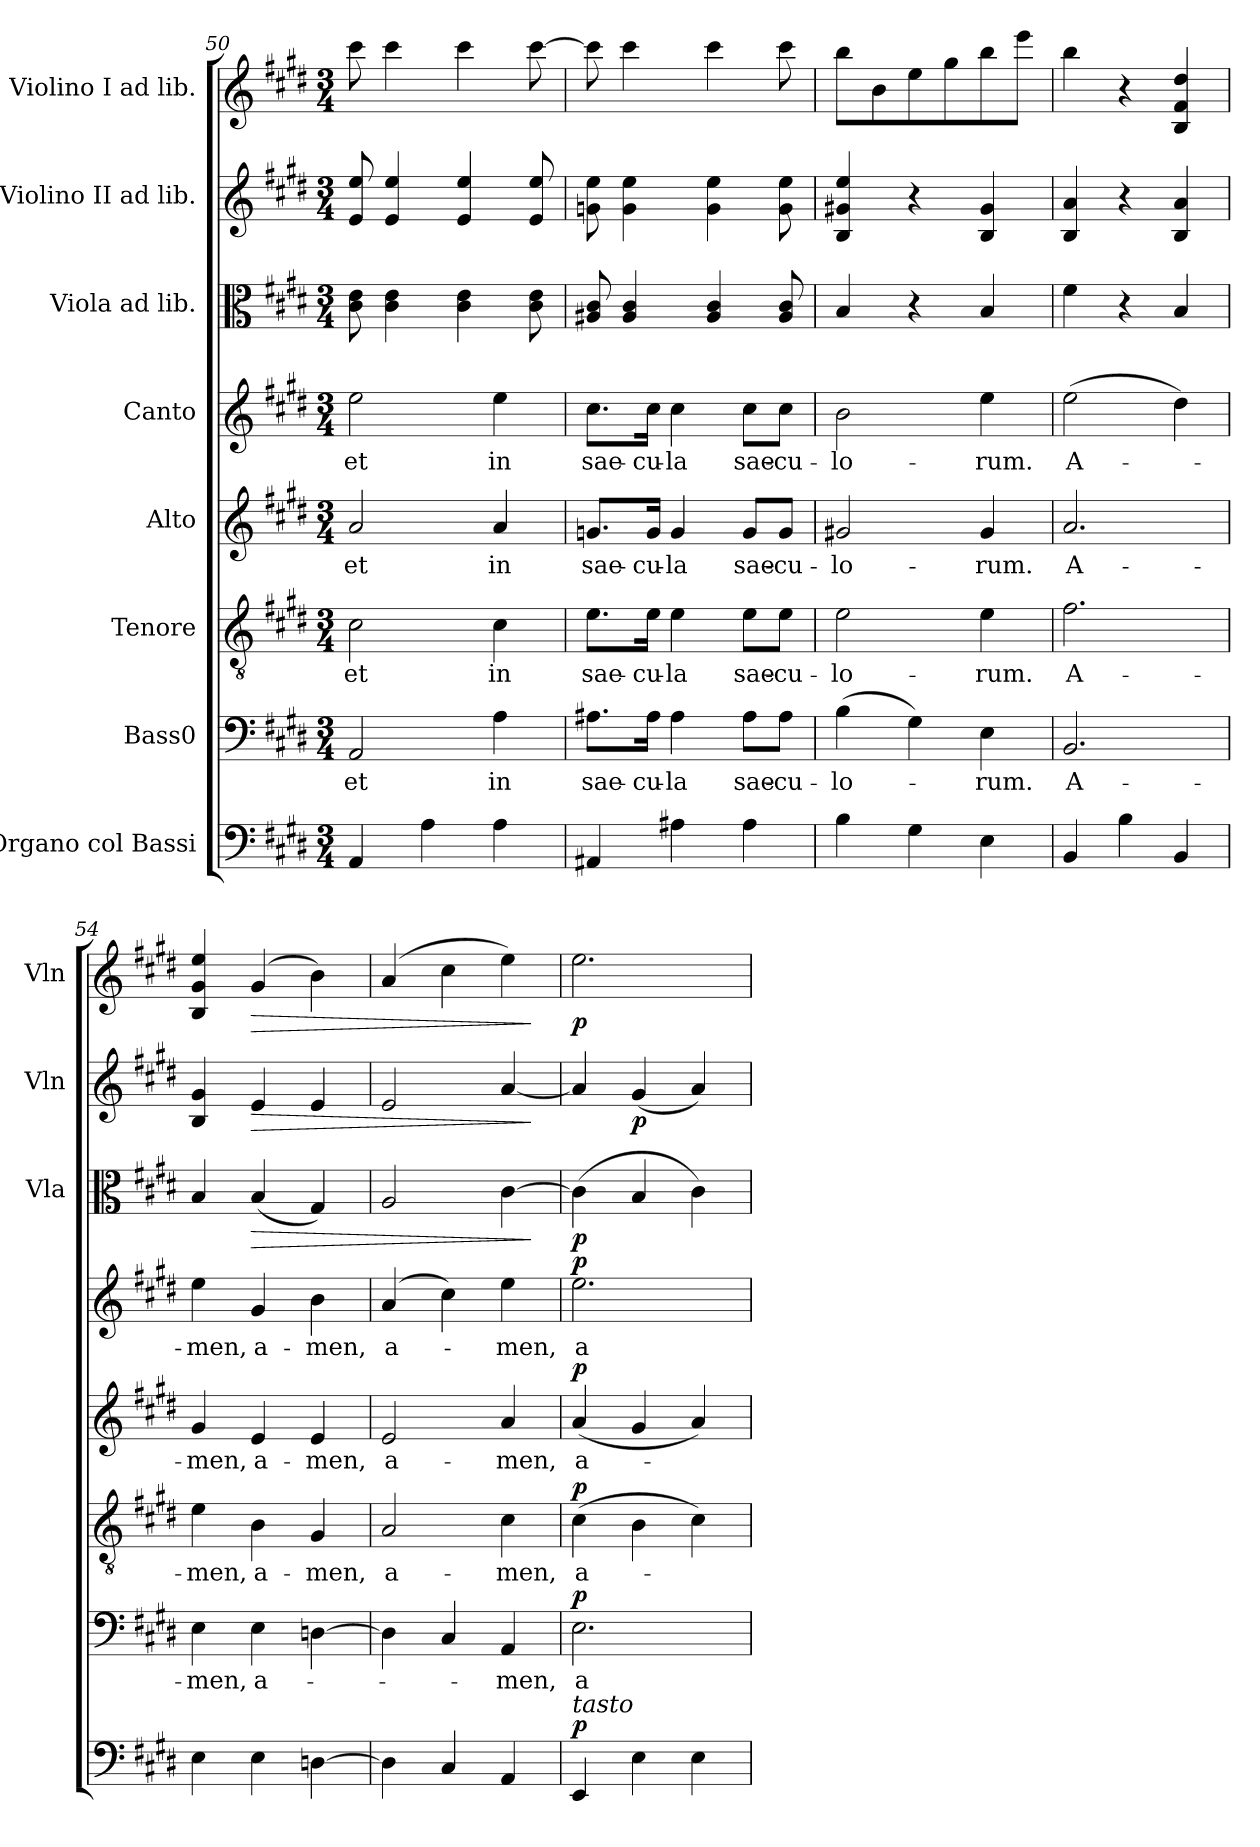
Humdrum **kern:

**kern	**dynam	**kern	**text	**dynam	**kern	**text	**dynam	**kern	**text	**dynam	**kern	**text	**dynam	**kern	**dynam	**kern	**dynam	**kern	**dynam
*part8	*part8	*part7	*part7	*part7	*part6	*part6	*part6	*part5	*part5	*part5	*part4	*part4	*part4	*part3	*part3	*part2	*part2	*part1	*part1
*staff8	*staff8	*staff7	*staff7	*staff7	*staff6	*staff6	*staff6	*staff5	*staff5	*staff5	*staff4	*staff4	*staff4	*staff3	*staff3	*staff2	*staff2	*staff1	*staff1
*I"Organo col Bassi	*	*I"Bass0	*	*	*I"Tenore	*	*	*I"Alto	*	*	*I"Canto	*	*	*I"Viola ad lib.	*	*I"Violino II ad lib.	*	*I"Violino I ad lib.	*
*	*	*	*	*	*	*	*	*	*	*	*	*	*	*I'Vla	*	*I'Vln	*	*I'Vln	*
*clefF4	*	*clefF4	*	*	*clefGv2	*	*	*clefG2	*	*	*clefG2	*	*	*clefC3	*	*clefG2	*	*clefG2	*
*k[f#c#g#d#]	*	*k[f#c#g#d#]	*	*	*k[f#c#g#d#]	*	*	*k[f#c#g#d#]	*	*	*k[f#c#g#d#]	*	*	*k[f#c#g#d#]	*	*k[f#c#g#d#]	*	*k[f#c#g#d#]	*
*M3/4	*	*M3/4	*	*	*M3/4	*	*	*M3/4	*	*	*M3/4	*	*	*M3/4	*	*M3/4	*	*M3/4	*
=50	=50	=50	=50	=50	=50	=50	=50	=50	=50	=50	=50	=50	=50	=50	=50	=50	=50	=50	=50
!	!	!	!LO:LY:b	!	!	!LO:LY:b	!	!	!LO:LY:b	!	!	!LO:LY:b	!	!	!	!	!	!	!
4AA/	.	2AA/	et	.	2c#\	et	.	2a/	et	.	2ee\	et	.	8c#\ 8e\	.	8e/ 8ee/	.	8ccc#\	.
.	.	.	.	.	.	.	.	.	.	.	.	.	.	4c#\ 4e\	.	4e/ 4ee/	.	4ccc#\	.
4A\	.	.	.	.	.	.	.	.	.	.	.	.	.	.	.	.	.	.	.
.	.	.	.	.	.	.	.	.	.	.	.	.	.	4c#\ 4e\	.	4e/ 4ee/	.	4ccc#\	.
!	!	!	!LO:LY:b	!	!	!LO:LY:b	!	!	!LO:LY:b	!	!	!LO:LY:b	!	!	!	!	!	!	!
4A\	.	4A\	in	.	4c#\	in	.	4a/	in	.	4ee\	in	.	.	.	.	.	.	.
.	.	.	.	.	.	.	.	.	.	.	.	.	.	8c#\ 8e\	.	8e/ 8ee/	.	[8ccc#\	.
=51	=51	=51	=51	=51	=51	=51	=51	=51	=51	=51	=51	=51	=51	=51	=51	=51	=51	=51	=51
!	!	!	!LO:LY:b	!	!	!LO:LY:b	!	!	!LO:LY:b	!	!	!LO:LY:b	!	!	!	!	!	!	!
4AA#X/	.	8.A#X\L	sae-	.	8.e\L	sae-	.	8.gn/L	sae-	.	8.cc#\L	sae-	.	8A#X/ 8c#/	.	8gn\ 8ee\	.	8ccc#\]	.
.	.	.	.	.	.	.	.	.	.	.	.	.	.	4A#/ 4c#/	.	4g\ 4ee\	.	4ccc#\	.
!	!	!	!LO:LY:b	!	!	!LO:LY:b	!	!	!LO:LY:b	!	!	!LO:LY:b	!	!	!	!	!	!	!
.	.	16A#\Jk	-cu-	.	16e\Jk	-cu-	.	16g/Jk	-cu-	.	16cc#\Jk	-cu-	.	.	.	.	.	.	.
!	!	!	!LO:LY:b	!	!	!LO:LY:b	!	!	!LO:LY:b	!	!	!LO:LY:b	!	!	!	!	!	!	!
4A#X\	.	4A#\	-la	.	4e\	-la	.	4g/	-la	.	4cc#\	-la	.	.	.	.	.	.	.
.	.	.	.	.	.	.	.	.	.	.	.	.	.	4A#/ 4c#/	.	4g\ 4ee\	.	4ccc#\	.
!	!	!	!LO:LY:b	!	!	!LO:LY:b	!	!	!LO:LY:b	!	!	!LO:LY:b	!	!	!	!	!	!	!
4A#\	.	8A#\L	sae-	.	8e\L	sae-	.	8g/L	sae-	.	8cc#\L	sae-	.	.	.	.	.	.	.
!	!	!	!LO:LY:b	!	!	!LO:LY:b	!	!	!LO:LY:b	!	!	!LO:LY:b	!	!	!	!	!	!	!
.	.	8A#\J	-cu-	.	8e\J	-cu-	.	8g/J	-cu-	.	8cc#\J	-cu-	.	8A#/ 8c#/	.	8g\ 8ee\	.	8ccc#\	.
!!LO:LB:g=z
=52	=52	=52	=52	=52	=52	=52	=52	=52	=52	=52	=52	=52	=52	=52	=52	=52	=52	=52	=52
!	!	!	!LO:LY:b	!	!	!LO:LY:b	!	!	!LO:LY:b	!	!	!LO:LY:b	!	!	!	!	!	!	!
4B\	.	(4B\	-lo-	.	2e\	-lo-	.	2g#X/	-lo-	.	2b\	-lo-	.	4B/	.	4B/ 4g#X/ 4ee/	.	8bb\L	.
.	.	.	.	.	.	.	.	.	.	.	.	.	.	.	.	.	.	8b\	.
4G#\	.	4G#\)	.	.	.	.	.	.	.	.	.	.	.	4r	.	4r	.	8ee\	.
.	.	.	.	.	.	.	.	.	.	.	.	.	.	.	.	.	.	8gg#\	.
!	!	!	!LO:LY:b	!	!	!LO:LY:b	!	!	!LO:LY:b	!	!	!LO:LY:b	!	!	!	!	!	!	!
4E\	.	4E\	-rum.	.	4e\	-rum.	.	4g#/	-rum.	.	4ee\	-rum.	.	4B/	.	4B/ 4g#/	.	8bb\	.
.	.	.	.	.	.	.	.	.	.	.	.	.	.	.	.	.	.	8eee\J	.
=53	=53	=53	=53	=53	=53	=53	=53	=53	=53	=53	=53	=53	=53	=53	=53	=53	=53	=53	=53
!	!	!	!LO:LY:b	!	!	!LO:LY:b	!	!	!LO:LY:b	!	!	!LO:LY:b	!	!	!	!	!	!	!
4BB/	.	2.BB/	A-	.	2.f#\	A-	.	2.a/	A-	.	(2ee\	A-	.	4f#\	.	4B/ 4a/	.	4bb\	.
4B\	.	.	.	.	.	.	.	.	.	.	.	.	.	4r	.	4r	.	4r	.
4BB/	.	.	.	.	.	.	.	.	.	.	4dd#\)	.	.	4B/	.	4B/ 4a/	.	4B/ 4f#/ 4dd#/	.
=54	=54	=54	=54	=54	=54	=54	=54	=54	=54	=54	=54	=54	=54	=54	=54	=54	=54	=54	=54
!	!	!	!LO:LY:b	!	!	!LO:LY:b	!	!	!LO:LY:b	!	!	!LO:LY:b	!	!	!	!	!	!	!
4E\	.	4E\	-men,	.	4e\	-men,	.	4g#/	-men,	.	4ee\	-men,	.	4B/	.	4B/ 4g#/	.	4B/ 4g#/ 4ee/	.
!	!	!	!LO:LY:b	!	!	!LO:LY:b	!	!	!LO:LY:b	!	!	!LO:LY:b	!	!	!LO:HP:b	!	!LO:HP:b	!	!LO:HP:b
4E\	.	4E\	a-	.	4B\	a-	.	4e/	a-	.	4g#/	a-	.	(4B/	>	4e/	>	(4g#/	>
!	!	!	!	!	!	!LO:LY:b	!	!	!LO:LY:b	!	!	!LO:LY:b	!	!	!	!	!	!	!
[4Dn\	.	[4Dn\	.	.	4G#/	-men,	.	4e/	-men,	.	4b\	-men,	.	4G#/)	.	4e/	.	4b\)	.
=55	=55	=55	=55	=55	=55	=55	=55	=55	=55	=55	=55	=55	=55	=55	=55	=55	=55	=55	=55
!	!	!	!	!	!	!LO:LY:b	!	!	!LO:LY:b	!	!	!LO:LY:b	!	!	!	!	!	!	!
4D\]	.	4D\]	.	.	2A/	a-	.	2e/	a-	.	(4a/	a-	.	2A/	.	2e/	.	(4a/	.
4C#/	.	4C#/	.	.	.	.	.	.	.	.	4cc#\)	.	.	.	.	.	.	4cc#\	.
!	!	!	!LO:LY:b	!	!	!LO:LY:b	!	!	!LO:LY:b	!	!	!LO:LY:b	!	!	!	!	!	!	!
4AA/	.	4AA/	-men,	.	4c#\	-men,	.	4a/	-men,	.	4ee\	-men,	.	[4c#\	.	[4a/	.	4ee\)	.
.	.	.	.	.	.	.	.	.	.	.	.	.	.	.	]	.	]	.	]
=56	=56	=56	=56	=56	=56	=56	=56	=56	=56	=56	=56	=56	=56	=56	=56	=56	=56	=56	=56
!LO:TX:a:i:t=tasto	!	!	!	!	!	!	!	!	!	!	!	!	!	!	!	!	!	!	!
!	!LO:DY:a	!	!LO:LY:b	!LO:DY:a	!	!LO:LY:b	!LO:DY:a	!	!LO:LY:b	!LO:DY:a	!	!LO:LY:b	!LO:DY:a	!	!LO:DY:b	!	!	!	!LO:DY:b
4EE/	p	2.E\	a-	p	(4c#\	a-	p	(4a/	a-	p	2.ee\	a-	p	(4c#\]	p	4a/]	.	2.ee\	p
!	!	!	!	!	!	!	!	!	!	!	!	!	!	!	!	!	!LO:DY:b	!	!
4E\	.	.	.	.	4B\	.	.	4g#/	.	.	.	.	.	4B/	.	(4g#/	p	.	.
4E\	.	.	.	.	4c#\)	.	.	4a/)	.	.	.	.	.	4c#\)	.	4a/)	.	.	.
=	=	=	=	=	=	=	=	=	=	=	=	=	=	=	=	=	=	=	=
*-	*-	*-	*-	*-	*-	*-	*-	*-	*-	*-	*-	*-	*-	*-	*-	*-	*-	*-	*-
